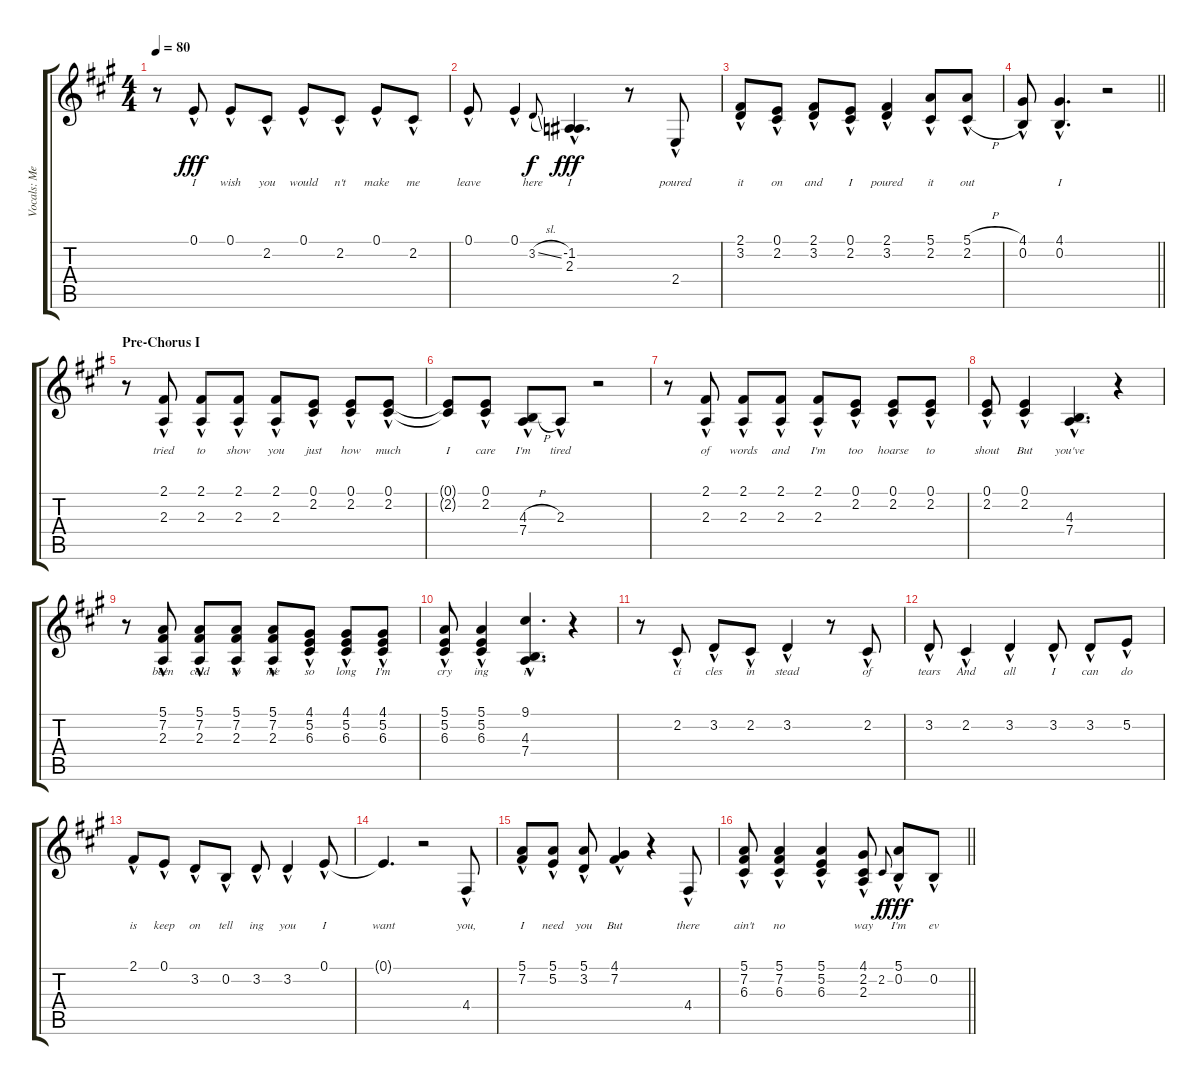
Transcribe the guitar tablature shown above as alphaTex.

\track ("Vocals: Meatloaf" "Vocals: Me") {instrument lead2sawtooth}
\staff {score tabs}
\tuning (E4 B3 G3 D3 A2 E2) {hide}
\ts (4 4)
\tempo 80
\clef g2
\ks a
r.8{dy fff} 0.1{hac}.8{lyrics (0 "I") lyrics (1 "") lyrics (2 "") lyrics (3 "") lyrics (4 "")} 0.1{hac}.8{lyrics (0 "wish") lyrics (1 "") lyrics (2 "") lyrics (3 "") lyrics (4 "")} 2.2{hac}.8{lyrics (0 "you") lyrics (1 "") lyrics (2 "") lyrics (3 "") lyrics (4 "")} 0.1{hac}.8{lyrics (0 "would") lyrics (1 "") lyrics (2 "") lyrics (3 "") lyrics (4 "")} 2.2{hac}.8{lyrics (0 "n't") lyrics (1 "") lyrics (2 "") lyrics (3 "") lyrics (4 "")} 0.1{hac}.8{lyrics (0 "make") lyrics (1 "") lyrics (2 "") lyrics (3 "") lyrics (4 "")} 2.2{hac}.8{lyrics (0 "me") lyrics (1 "") lyrics (2 "") lyrics (3 "") lyrics (4 "")} |
0.1{hac}.8{lyrics (0 "leave") lyrics (1 "") lyrics (2 "") lyrics (3 "") lyrics (4 "")} 0.1{hac}.4{lyrics (0 "") lyrics (1 "") lyrics (2 "") lyrics (3 "") lyrics (4 "")} 3.2{sl}.8{lyrics (0 "here") lyrics (1 "") lyrics (2 "") lyrics (3 "") lyrics (4 "") gr onbeat dy f} (-1.2 2.3{hac}).4{d lyrics (0 "I") lyrics (1 "") lyrics (2 "") lyrics (3 "") lyrics (4 "") dy fff} r.8 2.4{hac}.8{lyrics (0 "poured") lyrics (1 "") lyrics (2 "") lyrics (3 "") lyrics (4 "")} |
(2.1{hac} 3.2{hac}).8{lyrics (0 "it") lyrics (1 "") lyrics (2 "") lyrics (3 "") lyrics (4 "")} (0.1{hac} 2.2{hac}).8{lyrics (0 "on") lyrics (1 "") lyrics (2 "") lyrics (3 "") lyrics (4 "")} (2.1{hac} 3.2{hac}).8{lyrics (0 "and") lyrics (1 "") lyrics (2 "") lyrics (3 "") lyrics (4 "")} (0.1{hac} 2.2{hac}).8{lyrics (0 "I") lyrics (1 "") lyrics (2 "") lyrics (3 "") lyrics (4 "")} (2.1{hac} 3.2{hac}).4{lyrics (0 "poured") lyrics (1 "") lyrics (2 "") lyrics (3 "") lyrics (4 "")} (5.1{hac} 2.2{hac}).8{lyrics (0 "it") lyrics (1 "") lyrics (2 "") lyrics (3 "") lyrics (4 "")} (5.1{h hac} 2.2{h hac}).8{lyrics (0 "out") lyrics (1 "") lyrics (2 "") lyrics (3 "") lyrics (4 "")} |
\barLineRight lightlight
(4.1{hac} 0.2{hac}).8{lyrics (0 "") lyrics (1 "") lyrics (2 "") lyrics (3 "") lyrics (4 "")} (4.1{hac} 0.2{hac}).4{d lyrics (0 "I") lyrics (1 "") lyrics (2 "") lyrics (3 "") lyrics (4 "")} r.2 |
\section ("" "Pre-Chorus I")
r.8 (2.1{hac} 2.3{hac}).8{lyrics (0 "tried") lyrics (1 "") lyrics (2 "") lyrics (3 "") lyrics (4 "")} (2.1{hac} 2.3{hac}).8{lyrics (0 "to") lyrics (1 "") lyrics (2 "") lyrics (3 "") lyrics (4 "")} (2.1{hac} 2.3{hac}).8{lyrics (0 "show") lyrics (1 "") lyrics (2 "") lyrics (3 "") lyrics (4 "")} (2.1{hac} 2.3{hac}).8{lyrics (0 "you") lyrics (1 "") lyrics (2 "") lyrics (3 "") lyrics (4 "")} (0.1{hac} 2.2{hac}).8{lyrics (0 "just") lyrics (1 "") lyrics (2 "") lyrics (3 "") lyrics (4 "")} (0.1{hac} 2.2{hac}).8{lyrics (0 "how") lyrics (1 "") lyrics (2 "") lyrics (3 "") lyrics (4 "")} (0.1{hac} 2.2{hac}).8{lyrics (0 "much") lyrics (1 "") lyrics (2 "") lyrics (3 "") lyrics (4 "")} |
(0.1{t} 2.2{t}).8{lyrics (0 "I") lyrics (1 "") lyrics (2 "") lyrics (3 "") lyrics (4 "")} (0.1{hac} 2.2{hac}).8{lyrics (0 "care") lyrics (1 "") lyrics (2 "") lyrics (3 "") lyrics (4 "")} (4.3{h hac} 7.4{hac}).8{lyrics (0 "I'm") lyrics (1 "") lyrics (2 "") lyrics (3 "") lyrics (4 "")} 2.3{hac}.8{lyrics (0 "tired") lyrics (1 "") lyrics (2 "") lyrics (3 "") lyrics (4 "")} r.2 |
r.8 (2.1{hac} 2.3{hac}).8{lyrics (0 "of") lyrics (1 "") lyrics (2 "") lyrics (3 "") lyrics (4 "")} (2.1{hac} 2.3{hac}).8{lyrics (0 "words") lyrics (1 "") lyrics (2 "") lyrics (3 "") lyrics (4 "")} (2.1{hac} 2.3{hac}).8{lyrics (0 "and") lyrics (1 "") lyrics (2 "") lyrics (3 "") lyrics (4 "")} (2.1{hac} 2.3{hac}).8{lyrics (0 "I'm") lyrics (1 "") lyrics (2 "") lyrics (3 "") lyrics (4 "")} (0.1{hac} 2.2{hac}).8{lyrics (0 "too") lyrics (1 "") lyrics (2 "") lyrics (3 "") lyrics (4 "")} (0.1{hac} 2.2{hac}).8{lyrics (0 "hoarse") lyrics (1 "") lyrics (2 "") lyrics (3 "") lyrics (4 "")} (0.1{hac} 2.2{hac}).8{lyrics (0 "to") lyrics (1 "") lyrics (2 "") lyrics (3 "") lyrics (4 "")} |
(0.1{hac} 2.2{hac}).8{lyrics (0 "shout") lyrics (1 "") lyrics (2 "") lyrics (3 "") lyrics (4 "")} (0.1{hac} 2.2{hac}).4{lyrics (0 "But") lyrics (1 "") lyrics (2 "") lyrics (3 "") lyrics (4 "")} (4.3{hac} 7.4{hac}).4{d lyrics (0 "you've") lyrics (1 "") lyrics (2 "") lyrics (3 "") lyrics (4 "")} r.4 |
r.8 (5.1{hac} 7.2{hac} 2.3{hac}).8{lyrics (0 "been") lyrics (1 "") lyrics (2 "") lyrics (3 "") lyrics (4 "")} (5.1{hac} 7.2{hac} 2.3{hac}).8{lyrics (0 "cold") lyrics (1 "") lyrics (2 "") lyrics (3 "") lyrics (4 "")} (5.1{hac} 7.2{hac} 2.3{hac}).8{lyrics (0 "to") lyrics (1 "") lyrics (2 "") lyrics (3 "") lyrics (4 "")} (5.1{hac} 7.2{hac} 2.3{hac}).8{lyrics (0 "me") lyrics (1 "") lyrics (2 "") lyrics (3 "") lyrics (4 "")} (4.1{hac} 5.2{hac} 6.3{hac}).8{lyrics (0 "so") lyrics (1 "") lyrics (2 "") lyrics (3 "") lyrics (4 "")} (4.1{hac} 5.2{hac} 6.3{hac}).8{lyrics (0 "long") lyrics (1 "") lyrics (2 "") lyrics (3 "") lyrics (4 "")} (4.1{hac} 5.2{hac} 6.3{hac}).8{lyrics (0 "I'm") lyrics (1 "") lyrics (2 "") lyrics (3 "") lyrics (4 "")} |
(5.1{hac} 5.2{hac} 6.3{hac}).8{lyrics (0 "cry") lyrics (1 "") lyrics (2 "") lyrics (3 "") lyrics (4 "")} (5.1{hac} 5.2{hac} 6.3{hac}).4{lyrics (0 "ing") lyrics (1 "") lyrics (2 "") lyrics (3 "") lyrics (4 "")} (9.1{hac} 4.3{hac} 7.4{hac}).4{d lyrics (0 "i") lyrics (1 "") lyrics (2 "") lyrics (3 "") lyrics (4 "")} r.4 |
r.8 2.2{hac}.8{lyrics (0 "ci") lyrics (1 "") lyrics (2 "") lyrics (3 "") lyrics (4 "")} 3.2{hac}.8{lyrics (0 "cles") lyrics (1 "") lyrics (2 "") lyrics (3 "") lyrics (4 "")} 2.2{hac}.8{lyrics (0 "in") lyrics (1 "") lyrics (2 "") lyrics (3 "") lyrics (4 "")} 3.2{hac}.4{lyrics (0 "stead") lyrics (1 "") lyrics (2 "") lyrics (3 "") lyrics (4 "")} r.8 2.2{hac}.8{lyrics (0 "of") lyrics (1 "") lyrics (2 "") lyrics (3 "") lyrics (4 "")} |
3.2{hac}.8{lyrics (0 "tears") lyrics (1 "") lyrics (2 "") lyrics (3 "") lyrics (4 "")} 2.2{hac}.4{lyrics (0 "And") lyrics (1 "") lyrics (2 "") lyrics (3 "") lyrics (4 "")} 3.2{hac}.4{lyrics (0 "all") lyrics (1 "") lyrics (2 "") lyrics (3 "") lyrics (4 "")} 3.2{hac}.8{lyrics (0 "I") lyrics (1 "") lyrics (2 "") lyrics (3 "") lyrics (4 "")} 3.2{hac}.8{lyrics (0 "can") lyrics (1 "") lyrics (2 "") lyrics (3 "") lyrics (4 "")} 5.2{hac}.8{lyrics (0 "do") lyrics (1 "") lyrics (2 "") lyrics (3 "") lyrics (4 "")} |
2.1{hac}.8{lyrics (0 "is") lyrics (1 "") lyrics (2 "") lyrics (3 "") lyrics (4 "")} 0.1{hac}.8{lyrics (0 "keep") lyrics (1 "") lyrics (2 "") lyrics (3 "") lyrics (4 "")} 3.2{hac}.8{lyrics (0 "on") lyrics (1 "") lyrics (2 "") lyrics (3 "") lyrics (4 "")} 0.2{hac}.8{lyrics (0 "tell") lyrics (1 "") lyrics (2 "") lyrics (3 "") lyrics (4 "")} 3.2{hac}.8{lyrics (0 "ing") lyrics (1 "") lyrics (2 "") lyrics (3 "") lyrics (4 "")} 3.2{hac}.4{lyrics (0 "you") lyrics (1 "") lyrics (2 "") lyrics (3 "") lyrics (4 "")} 0.1{hac}.8{lyrics (0 "I") lyrics (1 "") lyrics (2 "") lyrics (3 "") lyrics (4 "")} |
0.1{t}.4{d lyrics (0 "want") lyrics (1 "") lyrics (2 "") lyrics (3 "") lyrics (4 "")} r.2 4.4{hac}.8{lyrics (0 "you,") lyrics (1 "") lyrics (2 "") lyrics (3 "") lyrics (4 "")} |
(5.1{hac} 7.2{hac}).8{lyrics (0 "I") lyrics (1 "") lyrics (2 "") lyrics (3 "") lyrics (4 "")} (5.1{hac} 5.2{hac}).8{lyrics (0 "need") lyrics (1 "") lyrics (2 "") lyrics (3 "") lyrics (4 "")} (5.1{hac} 3.2{hac}).8{lyrics (0 "you") lyrics (1 "") lyrics (2 "") lyrics (3 "") lyrics (4 "")} (4.1{hac} 7.2{hac}).4{lyrics (0 "But") lyrics (1 "") lyrics (2 "") lyrics (3 "") lyrics (4 "")} r.4 4.4{hac}.8{lyrics (0 "there") lyrics (1 "") lyrics (2 "") lyrics (3 "") lyrics (4 "")} |
\barLineRight lightlight
(5.1{hac} 7.2{hac} 6.3{hac}).8{lyrics (0 "ain't") lyrics (1 "") lyrics (2 "") lyrics (3 "") lyrics (4 "")} (5.1{hac} 7.2{hac} 6.3{hac}).4{lyrics (0 "no") lyrics (1 "") lyrics (2 "") lyrics (3 "") lyrics (4 "")} (5.1{hac} 5.2{hac} 6.3{hac}).4{lyrics (0 "") lyrics (1 "") lyrics (2 "") lyrics (3 "") lyrics (4 "")} (4.1{hac} 2.2{hac} 2.3{hac}).8{lyrics (0 "way") lyrics (1 "") lyrics (2 "") lyrics (3 "") lyrics (4 "")} 2.2.8{lyrics (0 "") lyrics (1 "") lyrics (2 "") lyrics (3 "") lyrics (4 "") gr onbeat dy f} (5.1{hac} 0.2{hac}).8{lyrics (0 "I'm") lyrics (1 "") lyrics (2 "") lyrics (3 "") lyrics (4 "") dy fff} 0.2{hac}.8{lyrics (0 "ev") lyrics (1 "") lyrics (2 "") lyrics (3 "") lyrics (4 "")}
